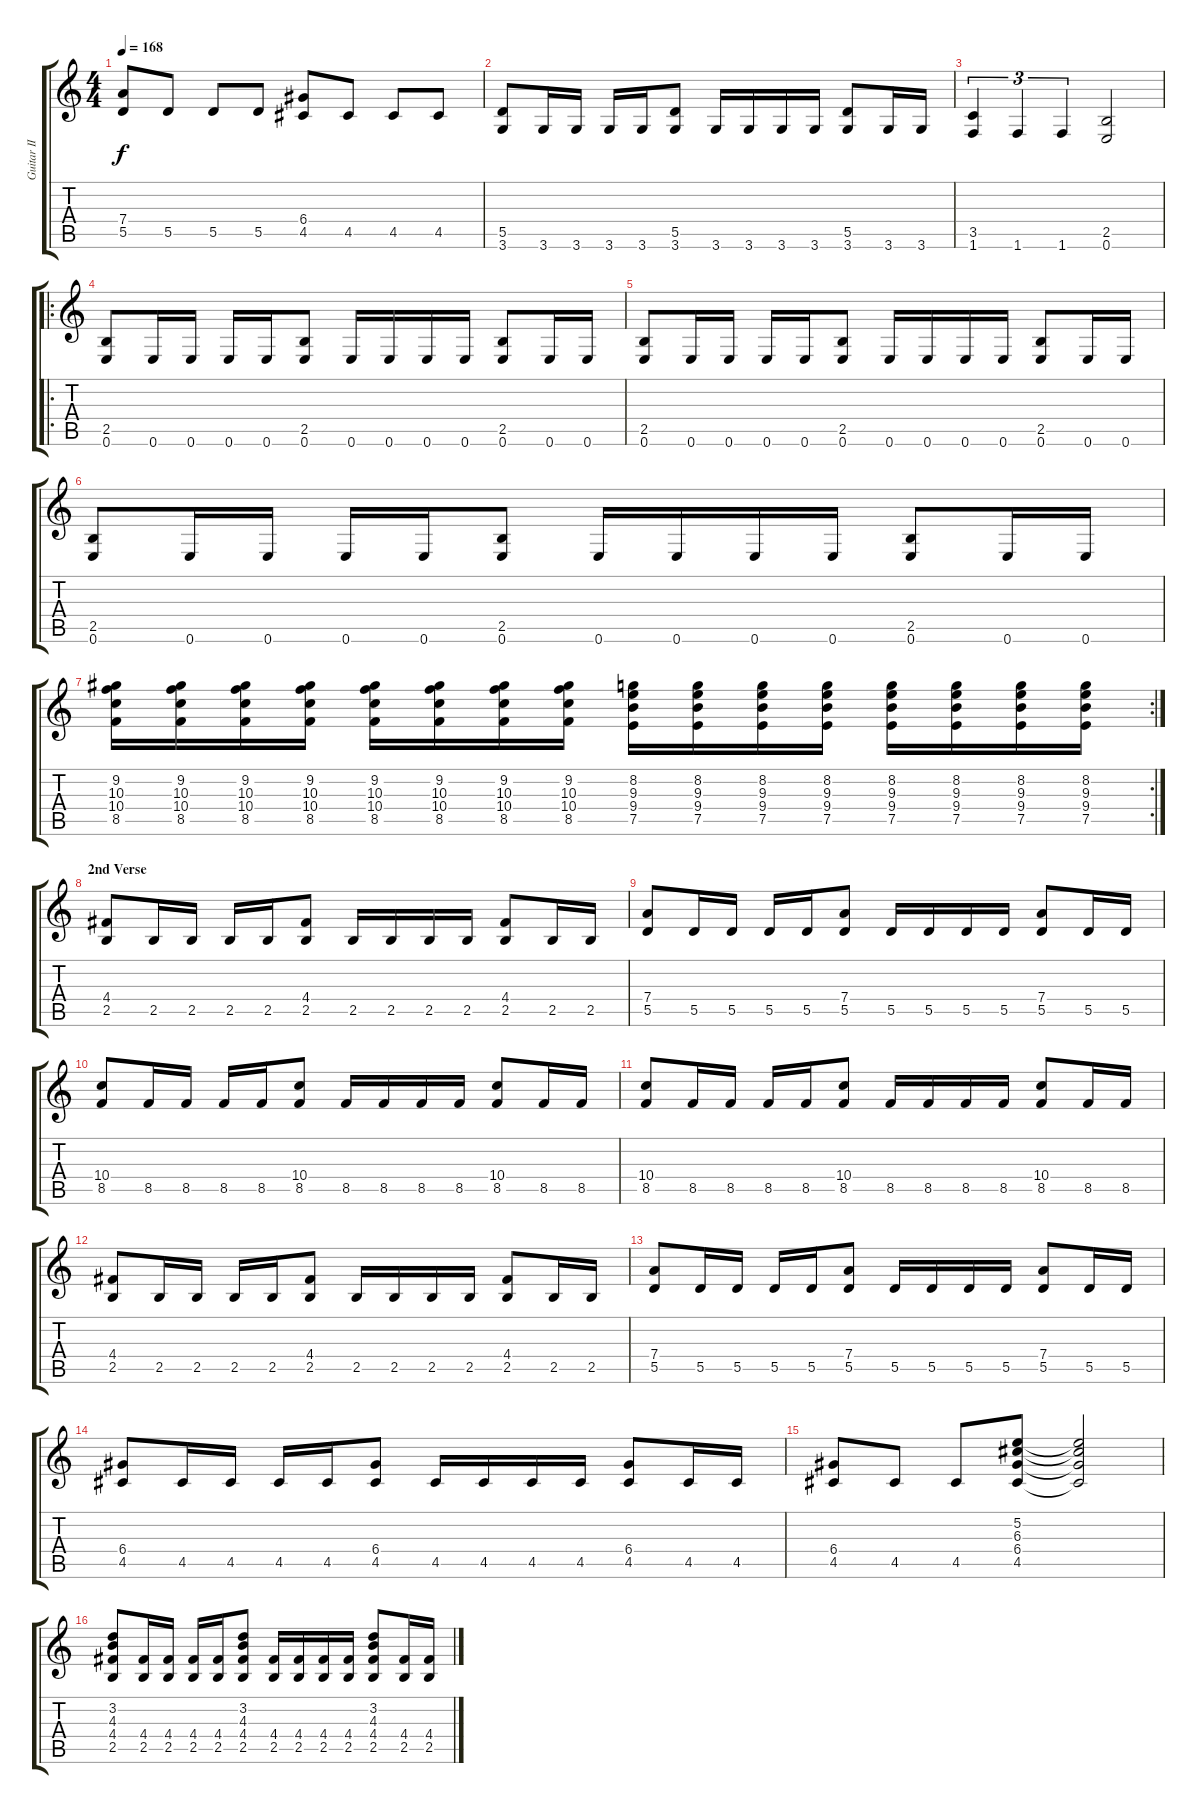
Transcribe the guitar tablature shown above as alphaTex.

\track ("Guitar II" "Guitar II") {instrument distortionguitar}
\staff {score tabs}
\tuning (E4 B3 G3 D3 A2 E2) {hide}
\ts (4 4)
\tempo 168
\clef g2
\ks c
(7.4 5.5).8{dy f} 5.5.8 5.5.8 5.5.8 (6.4 4.5).8 4.5.8 4.5.8 4.5.8 |
(5.5 3.6).8 3.6.16 3.6.16 3.6.16 3.6.16 (5.5 3.6).8 3.6.16 3.6.16 3.6.16 3.6.16 (5.5 3.6).8 3.6.16 3.6.16 |
(3.5 1.6).4{tu (3 2)} 1.6.4{tu (3 2)} 1.6.4{tu (3 2)} (2.5 0.6).2 |
\ro
(2.5 0.6).8 0.6.16 0.6.16 0.6.16 0.6.16 (2.5 0.6).8 0.6.16 0.6.16 0.6.16 0.6.16 (2.5 0.6).8 0.6.16 0.6.16 |
(2.5 0.6).8 0.6.16 0.6.16 0.6.16 0.6.16 (2.5 0.6).8 0.6.16 0.6.16 0.6.16 0.6.16 (2.5 0.6).8 0.6.16 0.6.16 |
(2.5 0.6).8 0.6.16 0.6.16 0.6.16 0.6.16 (2.5 0.6).8 0.6.16 0.6.16 0.6.16 0.6.16 (2.5 0.6).8 0.6.16 0.6.16 |
\rc 2
(9.2 10.3 10.4 8.5).16 (9.2 10.3 10.4 8.5).16 (9.2 10.3 10.4 8.5).16 (9.2 10.3 10.4 8.5).16 (9.2 10.3 10.4 8.5).16 (9.2 10.3 10.4 8.5).16 (9.2 10.3 10.4 8.5).16 (9.2 10.3 10.4 8.5).16 (8.2 9.3 9.4 7.5).16 (8.2 9.3 9.4 7.5).16 (8.2 9.3 9.4 7.5).16 (8.2 9.3 9.4 7.5).16 (8.2 9.3 9.4 7.5).16 (8.2 9.3 9.4 7.5).16 (8.2 9.3 9.4 7.5).16 (8.2 9.3 9.4 7.5).16 |
\section ("" "2nd Verse")
(4.4 2.5).8 2.5.16 2.5.16 2.5.16 2.5.16 (4.4 2.5).8 2.5.16 2.5.16 2.5.16 2.5.16 (4.4 2.5).8 2.5.16 2.5.16 |
(7.4 5.5).8 5.5.16 5.5.16 5.5.16 5.5.16 (7.4 5.5).8 5.5.16 5.5.16 5.5.16 5.5.16 (7.4 5.5).8 5.5.16 5.5.16 |
(10.4 8.5).8 8.5.16 8.5.16 8.5.16 8.5.16 (10.4 8.5).8 8.5.16 8.5.16 8.5.16 8.5.16 (10.4 8.5).8 8.5.16 8.5.16 |
(10.4 8.5).8 8.5.16 8.5.16 8.5.16 8.5.16 (10.4 8.5).8 8.5.16 8.5.16 8.5.16 8.5.16 (10.4 8.5).8 8.5.16 8.5.16 |
(4.4 2.5).8 2.5.16 2.5.16 2.5.16 2.5.16 (4.4 2.5).8 2.5.16 2.5.16 2.5.16 2.5.16 (4.4 2.5).8 2.5.16 2.5.16 |
(7.4 5.5).8 5.5.16 5.5.16 5.5.16 5.5.16 (7.4 5.5).8 5.5.16 5.5.16 5.5.16 5.5.16 (7.4 5.5).8 5.5.16 5.5.16 |
(6.4 4.5).8 4.5.16 4.5.16 4.5.16 4.5.16 (6.4 4.5).8 4.5.16 4.5.16 4.5.16 4.5.16 (6.4 4.5).8 4.5.16 4.5.16 |
(6.4 4.5).8 4.5.8 4.5.8 (5.2 6.3 6.4 4.5).8 (5.2{t} 6.3{t} 6.4{t} 4.5{t}).2 |
(3.2 4.3 4.4 2.5).8 (4.4 2.5).16 (4.4 2.5).16 (4.4 2.5).16 (4.4 2.5).16 (3.2 4.3 4.4 2.5).8 (4.4 2.5).16 (4.4 2.5).16 (4.4 2.5).16 (4.4 2.5).16 (3.2 4.3 4.4 2.5).8 (4.4 2.5).16 (4.4 2.5).16
